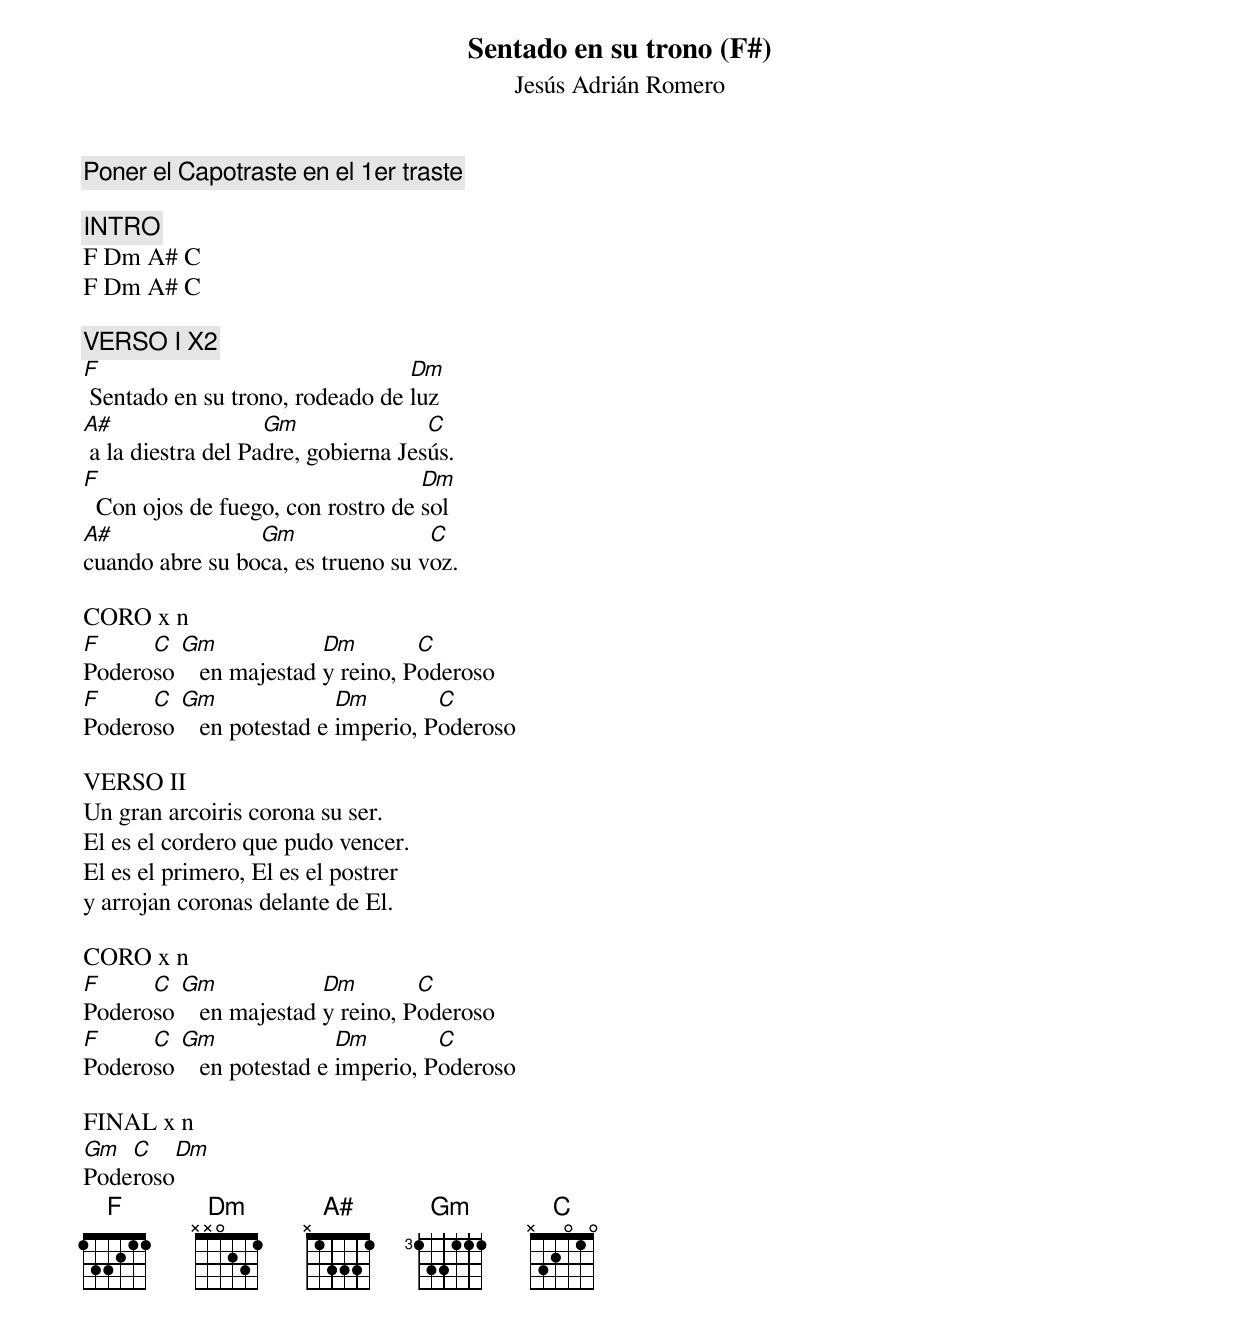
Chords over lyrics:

Sentado en su trono (F#)
Jesús Adrián Romero
Poner el Capotraste en el 1er traste

INTRO
F Dm A# C
F Dm A# C

VERSO I X2
F                                Dm
 Sentado en su trono, rodeado de luz
A#                  Gm               C
 a la diestra del Padre, gobierna Jesús.
F                                  Dm
  Con ojos de fuego, con rostro de sol
A#               Gm                C
cuando abre su boca, es trueno su voz.

CORO x n
F     C  Gm             Dm        C
Poderoso    en majestad y reino, Poderoso
F     C  Gm               Dm        C
Poderoso    en potestad e imperio, Poderoso

VERSO II
Un gran arcoiris corona su ser.
El es el cordero que pudo vencer.
El es el primero, El es el postrer
y arrojan coronas delante de El.

CORO x n
F     C  Gm             Dm        C
Poderoso    en majestad y reino, Poderoso
F     C  Gm               Dm        C
Poderoso    en potestad e imperio, Poderoso

FINAL x n
Gm  C   Dm
Poderoso
